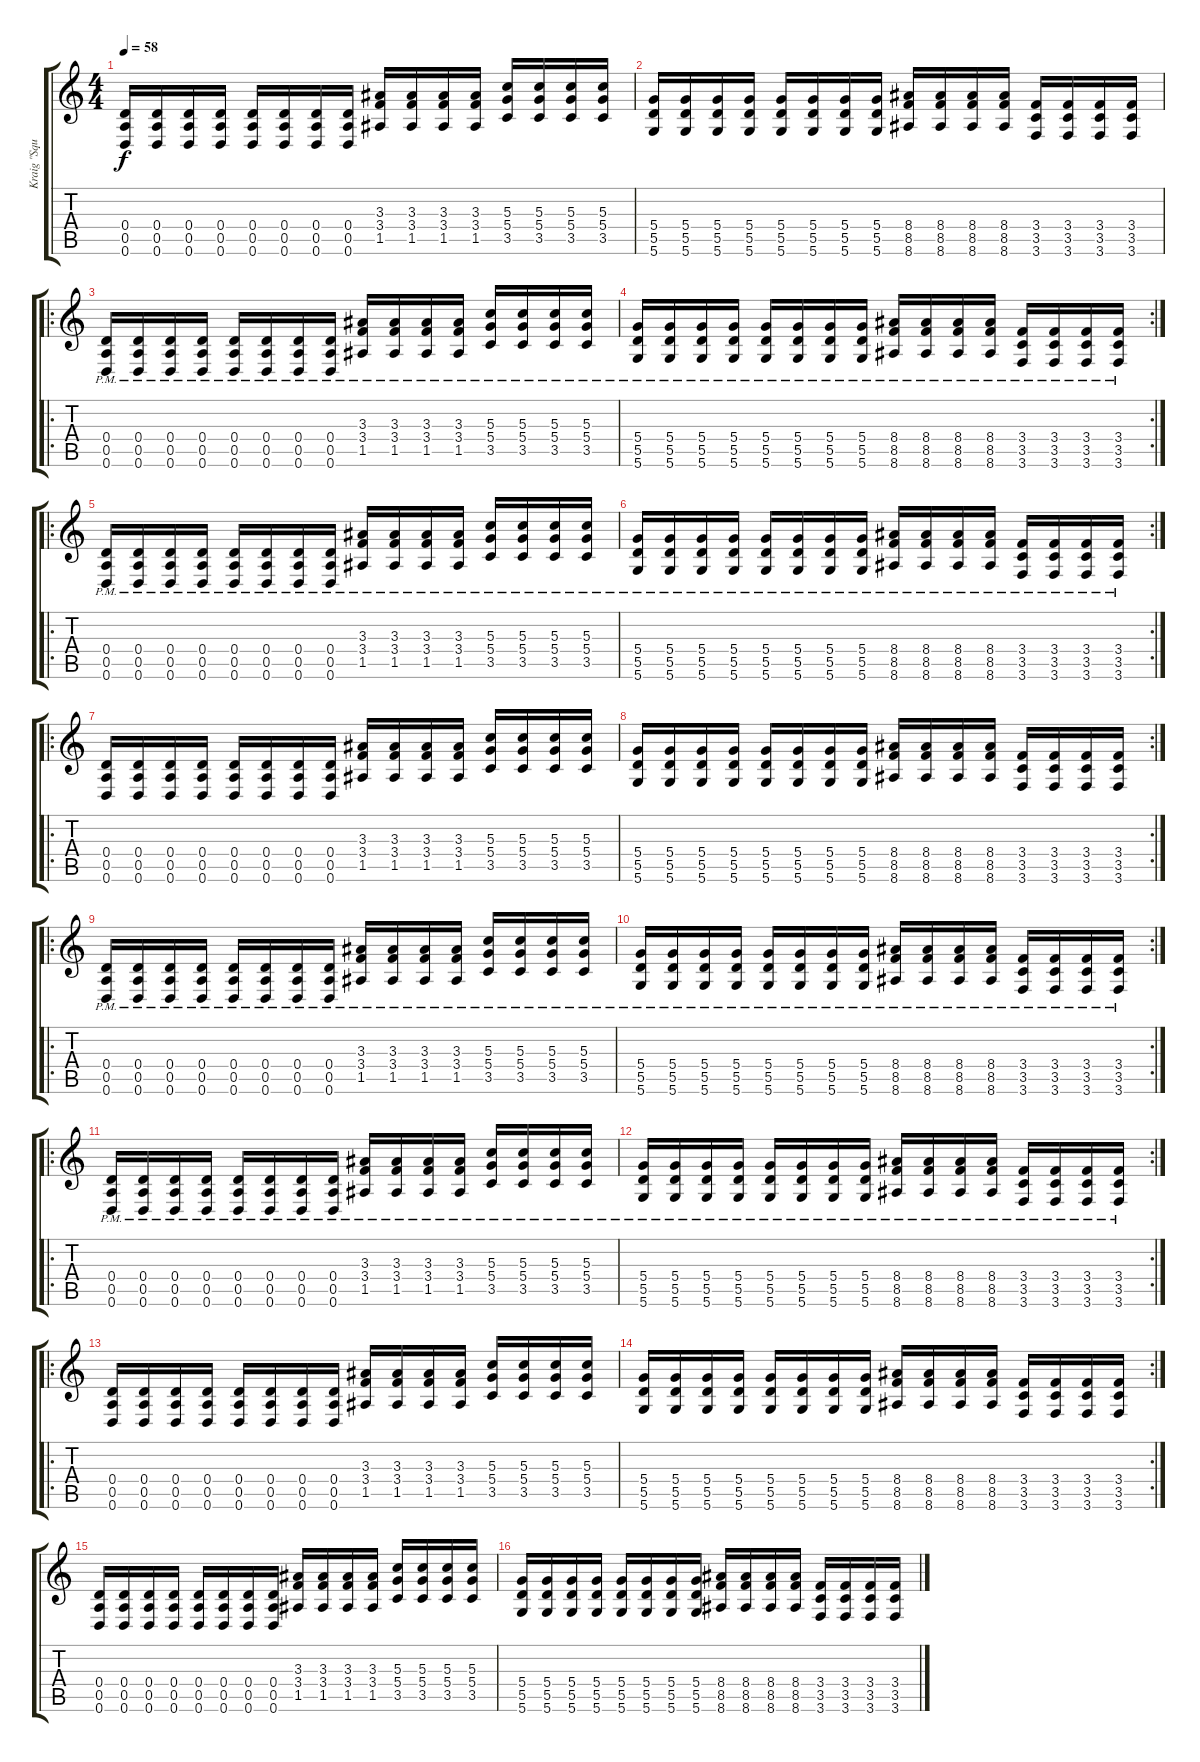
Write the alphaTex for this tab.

\track ("Kraig \"Squirrel\" Tyler " "Kraig \"Squ") {instrument distortionguitar}
\staff {score tabs}
\tuning (E4 B3 G3 D3 A2 D2) {hide}
\ts (4 4)
\tempo 58
\clef g2
\ks c
(0.4 0.5 0.6).16{dy f instrument distortionguitar} (0.4 0.5 0.6).16 (0.4 0.5 0.6).16 (0.4 0.5 0.6).16 (0.4 0.5 0.6).16 (0.4 0.5 0.6).16 (0.4 0.5 0.6).16 (0.4 0.5 0.6).16 (3.3 3.4 1.5).16 (3.3 3.4 1.5).16 (3.3 3.4 1.5).16 (3.3 3.4 1.5).16 (5.3 5.4 3.5).16 (5.3 5.4 3.5).16 (5.3 5.4 3.5).16 (5.3 5.4 3.5).16 |
(5.4 5.5 5.6).16 (5.4 5.5 5.6).16 (5.4 5.5 5.6).16 (5.4 5.5 5.6).16 (5.4 5.5 5.6).16 (5.4 5.5 5.6).16 (5.4 5.5 5.6).16 (5.4 5.5 5.6).16 (8.4 8.5 8.6).16 (8.4 8.5 8.6).16 (8.4 8.5 8.6).16 (8.4 8.5 8.6).16 (3.4 3.5 3.6).16 (3.4 3.5 3.6).16 (3.4 3.5 3.6).16 (3.4 3.5 3.6).16 |
\ro
(0.4{pm} 0.5 0.6).16{volume 8 instrument overdrivenguitar} (0.4{pm} 0.5 0.6).16 (0.4{pm} 0.5 0.6).16 (0.4{pm} 0.5 0.6).16 (0.4{pm} 0.5 0.6).16 (0.4{pm} 0.5 0.6).16 (0.4{pm} 0.5 0.6).16 (0.4{pm} 0.5 0.6).16 (3.3{pm} 3.4{pm} 1.5).16 (3.3{pm} 3.4{pm} 1.5).16 (3.3{pm} 3.4 1.5).16 (3.3{pm} 3.4 1.5).16 (5.3{pm} 5.4 3.5).16 (5.3{pm} 5.4 3.5).16 (5.3{pm} 5.4 3.5).16 (5.3{pm} 5.4 3.5).16 |
\rc 2
(5.4{pm} 5.5 5.6).16 (5.4{pm} 5.5 5.6).16 (5.4{pm} 5.5 5.6).16 (5.4{pm} 5.5 5.6).16 (5.4{pm} 5.5 5.6).16 (5.4{pm} 5.5 5.6).16 (5.4{pm} 5.5 5.6).16 (5.4{pm} 5.5 5.6).16 (8.4{pm} 8.5 8.6).16 (8.4{pm} 8.5 8.6).16 (8.4{pm} 8.5 8.6).16 (8.4{pm} 8.5 8.6).16 (3.4{pm} 3.5 3.6).16 (3.4{pm} 3.5 3.6).16 (3.4{pm} 3.5 3.6).16 (3.4{pm} 3.5 3.6).16 |
\ro
(0.4{pm} 0.5 0.6).16{volume 8 instrument overdrivenguitar} (0.4{pm} 0.5 0.6).16 (0.4{pm} 0.5 0.6).16 (0.4{pm} 0.5 0.6).16 (0.4{pm} 0.5 0.6).16 (0.4{pm} 0.5 0.6).16 (0.4{pm} 0.5 0.6).16 (0.4{pm} 0.5 0.6).16 (3.3{pm} 3.4{pm} 1.5).16 (3.3{pm} 3.4{pm} 1.5).16 (3.3{pm} 3.4 1.5).16 (3.3{pm} 3.4 1.5).16 (5.3{pm} 5.4 3.5).16 (5.3{pm} 5.4 3.5).16 (5.3{pm} 5.4 3.5).16 (5.3{pm} 5.4 3.5).16 |
\rc 2
(5.4{pm} 5.5 5.6).16 (5.4{pm} 5.5 5.6).16 (5.4{pm} 5.5 5.6).16 (5.4{pm} 5.5 5.6).16 (5.4{pm} 5.5 5.6).16 (5.4{pm} 5.5 5.6).16 (5.4{pm} 5.5 5.6).16 (5.4{pm} 5.5 5.6).16 (8.4{pm} 8.5 8.6).16 (8.4{pm} 8.5 8.6).16 (8.4{pm} 8.5 8.6).16 (8.4{pm} 8.5 8.6).16 (3.4{pm} 3.5 3.6).16 (3.4{pm} 3.5 3.6).16 (3.4{pm} 3.5 3.6).16 (3.4{pm} 3.5 3.6).16 |
\ro
(0.4 0.5 0.6).16{volume 16 instrument distortionguitar} (0.4 0.5 0.6).16 (0.4 0.5 0.6).16 (0.4 0.5 0.6).16 (0.4 0.5 0.6).16 (0.4 0.5 0.6).16 (0.4 0.5 0.6).16 (0.4 0.5 0.6).16 (3.3 3.4 1.5).16 (3.3 3.4 1.5).16 (3.3 3.4 1.5).16 (3.3 3.4 1.5).16 (5.3 5.4 3.5).16 (5.3 5.4 3.5).16 (5.3 5.4 3.5).16 (5.3 5.4 3.5).16 |
\rc 2
(5.4 5.5 5.6).16 (5.4 5.5 5.6).16 (5.4 5.5 5.6).16 (5.4 5.5 5.6).16 (5.4 5.5 5.6).16 (5.4 5.5 5.6).16 (5.4 5.5 5.6).16 (5.4 5.5 5.6).16 (8.4 8.5 8.6).16 (8.4 8.5 8.6).16 (8.4 8.5 8.6).16 (8.4 8.5 8.6).16 (3.4 3.5 3.6).16 (3.4 3.5 3.6).16 (3.4 3.5 3.6).16 (3.4 3.5 3.6).16 |
\ro
(0.4{pm} 0.5 0.6).16{volume 8 instrument overdrivenguitar} (0.4{pm} 0.5 0.6).16 (0.4{pm} 0.5 0.6).16 (0.4{pm} 0.5 0.6).16 (0.4{pm} 0.5 0.6).16 (0.4{pm} 0.5 0.6).16 (0.4{pm} 0.5 0.6).16 (0.4{pm} 0.5 0.6).16 (3.3{pm} 3.4{pm} 1.5).16 (3.3{pm} 3.4{pm} 1.5).16 (3.3{pm} 3.4 1.5).16 (3.3{pm} 3.4 1.5).16 (5.3{pm} 5.4 3.5).16 (5.3{pm} 5.4 3.5).16 (5.3{pm} 5.4 3.5).16 (5.3{pm} 5.4 3.5).16 |
\rc 2
(5.4{pm} 5.5 5.6).16 (5.4{pm} 5.5 5.6).16 (5.4{pm} 5.5 5.6).16 (5.4{pm} 5.5 5.6).16 (5.4{pm} 5.5 5.6).16 (5.4{pm} 5.5 5.6).16 (5.4{pm} 5.5 5.6).16 (5.4{pm} 5.5 5.6).16 (8.4{pm} 8.5 8.6).16 (8.4{pm} 8.5 8.6).16 (8.4{pm} 8.5 8.6).16 (8.4{pm} 8.5 8.6).16 (3.4{pm} 3.5 3.6).16 (3.4{pm} 3.5 3.6).16 (3.4{pm} 3.5 3.6).16 (3.4{pm} 3.5 3.6).16 |
\ro
(0.4{pm} 0.5 0.6).16{volume 8 instrument overdrivenguitar} (0.4{pm} 0.5 0.6).16 (0.4{pm} 0.5 0.6).16 (0.4{pm} 0.5 0.6).16 (0.4{pm} 0.5 0.6).16 (0.4{pm} 0.5 0.6).16 (0.4{pm} 0.5 0.6).16 (0.4{pm} 0.5 0.6).16 (3.3{pm} 3.4{pm} 1.5).16 (3.3{pm} 3.4{pm} 1.5).16 (3.3{pm} 3.4 1.5).16 (3.3{pm} 3.4 1.5).16 (5.3{pm} 5.4 3.5).16 (5.3{pm} 5.4 3.5).16 (5.3{pm} 5.4 3.5).16 (5.3{pm} 5.4 3.5).16 |
\rc 2
(5.4{pm} 5.5 5.6).16 (5.4{pm} 5.5 5.6).16 (5.4{pm} 5.5 5.6).16 (5.4{pm} 5.5 5.6).16 (5.4{pm} 5.5 5.6).16 (5.4{pm} 5.5 5.6).16 (5.4{pm} 5.5 5.6).16 (5.4{pm} 5.5 5.6).16 (8.4{pm} 8.5 8.6).16 (8.4{pm} 8.5 8.6).16 (8.4{pm} 8.5 8.6).16 (8.4{pm} 8.5 8.6).16 (3.4{pm} 3.5 3.6).16 (3.4{pm} 3.5 3.6).16 (3.4{pm} 3.5 3.6).16 (3.4{pm} 3.5 3.6).16 |
\ro
(0.4 0.5 0.6).16{volume 16 instrument distortionguitar} (0.4 0.5 0.6).16 (0.4 0.5 0.6).16 (0.4 0.5 0.6).16 (0.4 0.5 0.6).16 (0.4 0.5 0.6).16 (0.4 0.5 0.6).16 (0.4 0.5 0.6).16 (3.3 3.4 1.5).16 (3.3 3.4 1.5).16 (3.3 3.4 1.5).16 (3.3 3.4 1.5).16 (5.3 5.4 3.5).16 (5.3 5.4 3.5).16 (5.3 5.4 3.5).16 (5.3 5.4 3.5).16 |
\rc 2
(5.4 5.5 5.6).16 (5.4 5.5 5.6).16 (5.4 5.5 5.6).16 (5.4 5.5 5.6).16 (5.4 5.5 5.6).16 (5.4 5.5 5.6).16 (5.4 5.5 5.6).16 (5.4 5.5 5.6).16 (8.4 8.5 8.6).16 (8.4 8.5 8.6).16 (8.4 8.5 8.6).16 (8.4 8.5 8.6).16 (3.4 3.5 3.6).16 (3.4 3.5 3.6).16 (3.4 3.5 3.6).16 (3.4 3.5 3.6).16 |
(0.4 0.5 0.6).16{volume 12} (0.4 0.5 0.6).16 (0.4 0.5 0.6).16 (0.4 0.5 0.6).16 (0.4 0.5 0.6).16 (0.4 0.5 0.6).16 (0.4 0.5 0.6).16 (0.4 0.5 0.6).16 (3.3 3.4 1.5).16 (3.3 3.4 1.5).16 (3.3 3.4 1.5).16 (3.3 3.4 1.5).16 (5.3 5.4 3.5).16 (5.3 5.4 3.5).16 (5.3 5.4 3.5).16 (5.3 5.4 3.5).16 |
(5.4 5.5 5.6).16 (5.4 5.5 5.6).16 (5.4 5.5 5.6).16 (5.4 5.5 5.6).16 (5.4 5.5 5.6).16 (5.4 5.5 5.6).16 (5.4 5.5 5.6).16 (5.4 5.5 5.6).16 (8.4 8.5 8.6).16 (8.4 8.5 8.6).16 (8.4 8.5 8.6).16 (8.4 8.5 8.6).16 (3.4 3.5 3.6).16 (3.4 3.5 3.6).16 (3.4 3.5 3.6).16 (3.4 3.5 3.6).16
